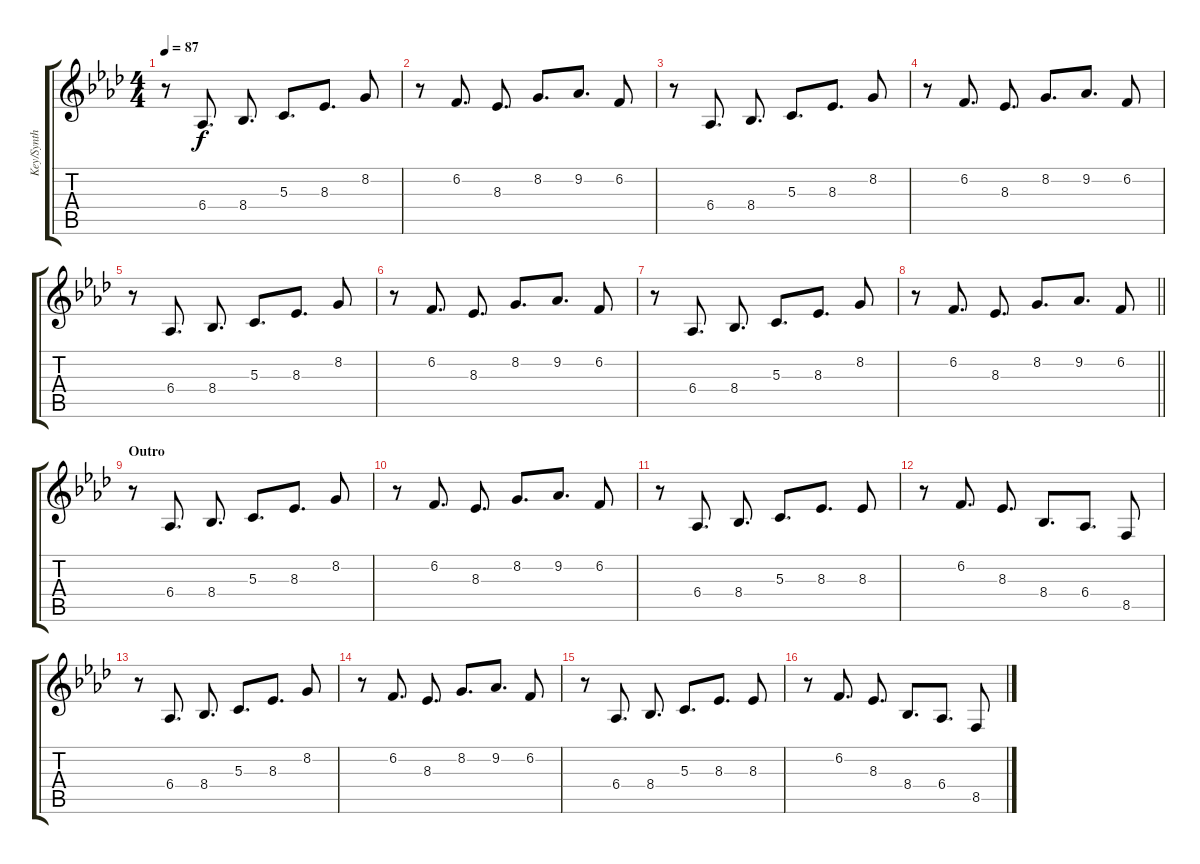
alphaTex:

\track ("Key/Synth 2" "Key/Synth ") {instrument synthstrings1}
\staff {score tabs}
\tuning (E4 B3 G3 D3 A2 E2) {hide}
\ts (4 4)
\tempo 87
\clef g2
\ks fminor
r.8{dy f} 6.4.8{d} 8.4.8{d} 5.3.8{d} 8.3.8{d} 8.2.8 |
r.8{volume 2} 6.2.8{d} 8.3.8{d} 8.2.8{d} 9.2.8{d} 6.2.8 |
r.8{volume 6} 6.4.8{d} 8.4.8{d} 5.3.8{d} 8.3.8{d} 8.2.8 |
r.8 6.2.8{d} 8.3.8{d} 8.2.8{d} 9.2.8{d} 6.2.8 |
r.8{volume 12} 6.4.8{d} 8.4.8{d} 5.3.8{d} 8.3.8{d} 8.2.8 |
r.8 6.2.8{d} 8.3.8{d} 8.2.8{d} 9.2.8{d} 6.2.8 |
r.8 6.4.8{d} 8.4.8{d} 5.3.8{d} 8.3.8{d} 8.2.8 |
\barLineRight lightlight
r.8 6.2.8{d} 8.3.8{d} 8.2.8{d} 9.2.8{d} 6.2.8 |
\section ("" "Outro")
r.8{volume 13} 6.4.8{d} 8.4.8{d} 5.3.8{d} 8.3.8{d} 8.2.8 |
r.8 6.2.8{d} 8.3.8{d} 8.2.8{d} 9.2.8{d} 6.2.8 |
r.8 6.4.8{d} 8.4.8{d} 5.3.8{d} 8.3.8{d} 8.3.8 |
r.8 6.2.8{d} 8.3.8{d} 8.4.8{d} 6.4.8{d} 8.5.8 |
r.8 6.4.8{d} 8.4.8{d} 5.3.8{d} 8.3.8{d} 8.2.8 |
r.8 6.2.8{d} 8.3.8{d} 8.2.8{d} 9.2.8{d} 6.2.8 |
r.8 6.4.8{d} 8.4.8{d} 5.3.8{d} 8.3.8{d} 8.3.8 |
r.8 6.2.8{d} 8.3.8{d} 8.4.8{d} 6.4.8{d} 8.5.8
